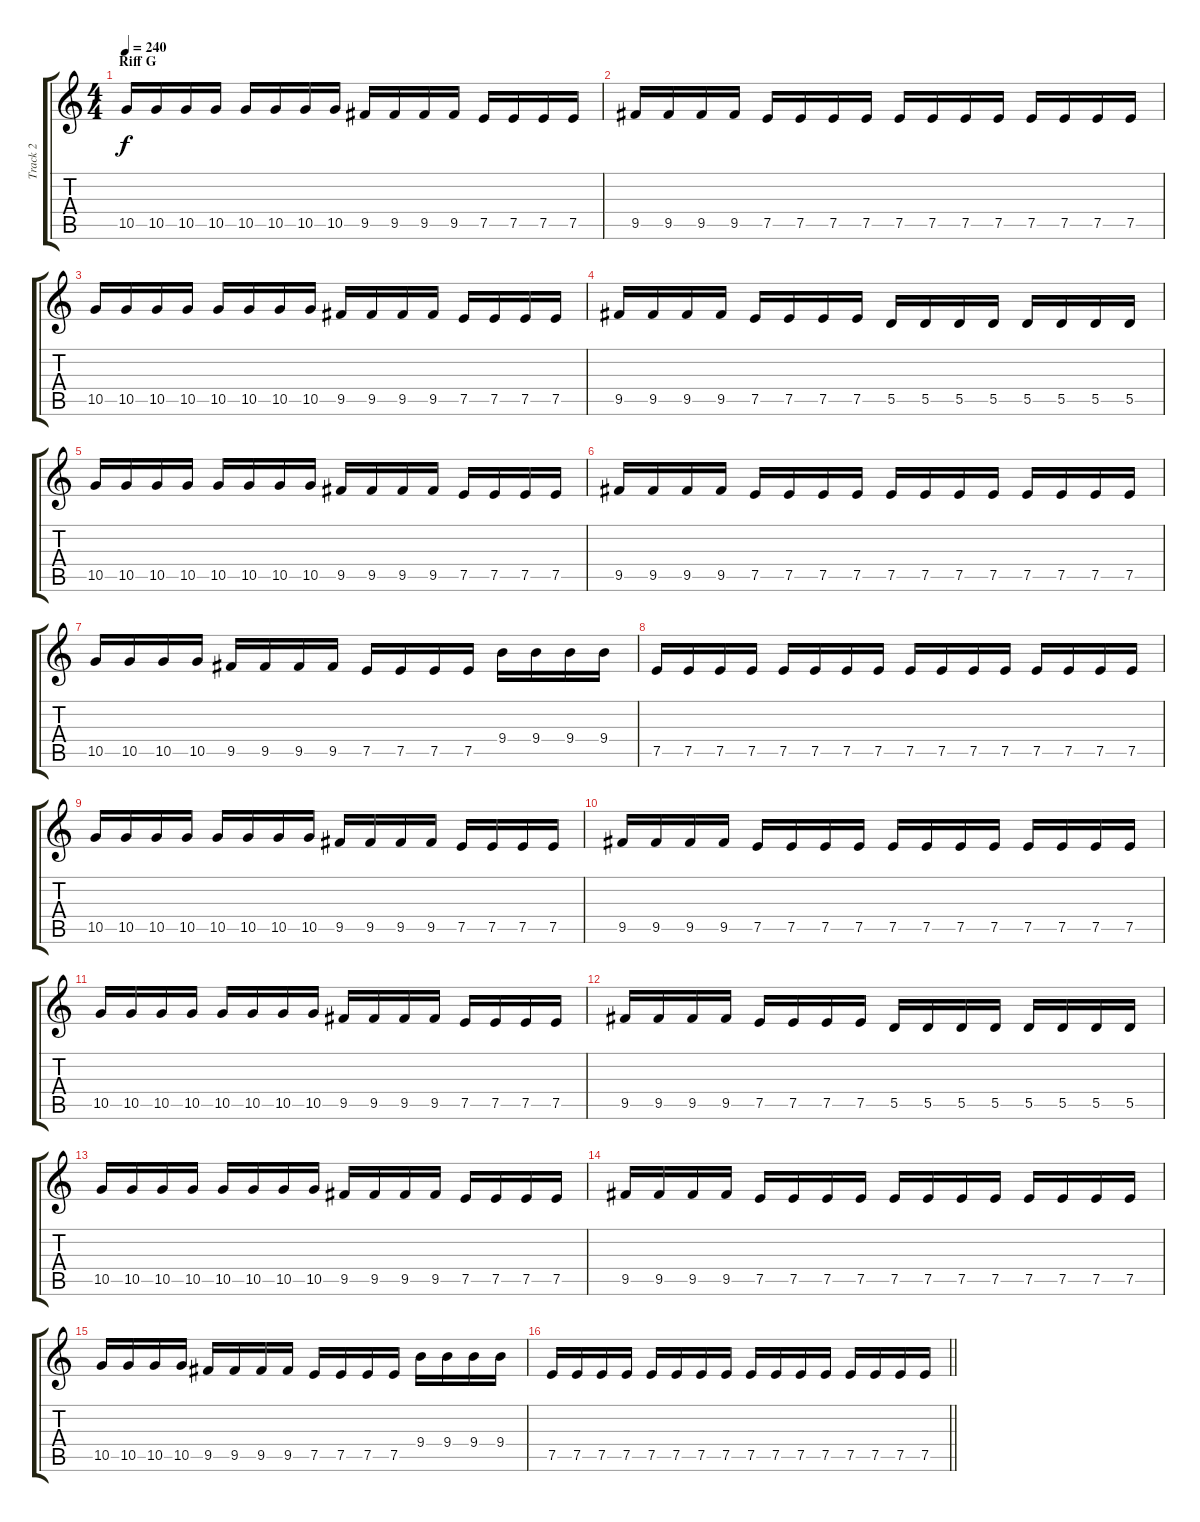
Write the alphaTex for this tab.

\track ("Track 2" "Track 2") {instrument distortionguitar}
\staff {score tabs}
\tuning (E4 B3 G3 D3 A2 E2) {hide}
\ts (4 4)
\section ("" "Riff G")
\tempo 240
\clef g2
\ks c
10.5.16{dy f} 10.5.16 10.5.16 10.5.16 10.5.16 10.5.16 10.5.16 10.5.16 9.5.16 9.5.16 9.5.16 9.5.16 7.5.16 7.5.16 7.5.16 7.5.16 |
9.5.16 9.5.16 9.5.16 9.5.16 7.5.16 7.5.16 7.5.16 7.5.16 7.5.16 7.5.16 7.5.16 7.5.16 7.5.16 7.5.16 7.5.16 7.5.16 |
10.5.16 10.5.16 10.5.16 10.5.16 10.5.16 10.5.16 10.5.16 10.5.16 9.5.16 9.5.16 9.5.16 9.5.16 7.5.16 7.5.16 7.5.16 7.5.16 |
9.5.16 9.5.16 9.5.16 9.5.16 7.5.16 7.5.16 7.5.16 7.5.16 5.5.16 5.5.16 5.5.16 5.5.16 5.5.16 5.5.16 5.5.16 5.5.16 |
10.5.16 10.5.16 10.5.16 10.5.16 10.5.16 10.5.16 10.5.16 10.5.16 9.5.16 9.5.16 9.5.16 9.5.16 7.5.16 7.5.16 7.5.16 7.5.16 |
9.5.16 9.5.16 9.5.16 9.5.16 7.5.16 7.5.16 7.5.16 7.5.16 7.5.16 7.5.16 7.5.16 7.5.16 7.5.16 7.5.16 7.5.16 7.5.16 |
10.5.16 10.5.16 10.5.16 10.5.16 9.5.16 9.5.16 9.5.16 9.5.16 7.5.16 7.5.16 7.5.16 7.5.16 9.4.16 9.4.16 9.4.16 9.4.16 |
7.5.16 7.5.16 7.5.16 7.5.16 7.5.16 7.5.16 7.5.16 7.5.16 7.5.16 7.5.16 7.5.16 7.5.16 7.5.16 7.5.16 7.5.16 7.5.16 |
10.5.16 10.5.16 10.5.16 10.5.16 10.5.16 10.5.16 10.5.16 10.5.16 9.5.16 9.5.16 9.5.16 9.5.16 7.5.16 7.5.16 7.5.16 7.5.16 |
9.5.16 9.5.16 9.5.16 9.5.16 7.5.16 7.5.16 7.5.16 7.5.16 7.5.16 7.5.16 7.5.16 7.5.16 7.5.16 7.5.16 7.5.16 7.5.16 |
10.5.16 10.5.16 10.5.16 10.5.16 10.5.16 10.5.16 10.5.16 10.5.16 9.5.16 9.5.16 9.5.16 9.5.16 7.5.16 7.5.16 7.5.16 7.5.16 |
9.5.16 9.5.16 9.5.16 9.5.16 7.5.16 7.5.16 7.5.16 7.5.16 5.5.16 5.5.16 5.5.16 5.5.16 5.5.16 5.5.16 5.5.16 5.5.16 |
10.5.16 10.5.16 10.5.16 10.5.16 10.5.16 10.5.16 10.5.16 10.5.16 9.5.16 9.5.16 9.5.16 9.5.16 7.5.16 7.5.16 7.5.16 7.5.16 |
9.5.16 9.5.16 9.5.16 9.5.16 7.5.16 7.5.16 7.5.16 7.5.16 7.5.16 7.5.16 7.5.16 7.5.16 7.5.16 7.5.16 7.5.16 7.5.16 |
10.5.16 10.5.16 10.5.16 10.5.16 9.5.16 9.5.16 9.5.16 9.5.16 7.5.16 7.5.16 7.5.16 7.5.16 9.4.16 9.4.16 9.4.16 9.4.16 |
\barLineRight lightlight
7.5.16 7.5.16 7.5.16 7.5.16 7.5.16 7.5.16 7.5.16 7.5.16 7.5.16 7.5.16 7.5.16 7.5.16 7.5.16 7.5.16 7.5.16 7.5.16
